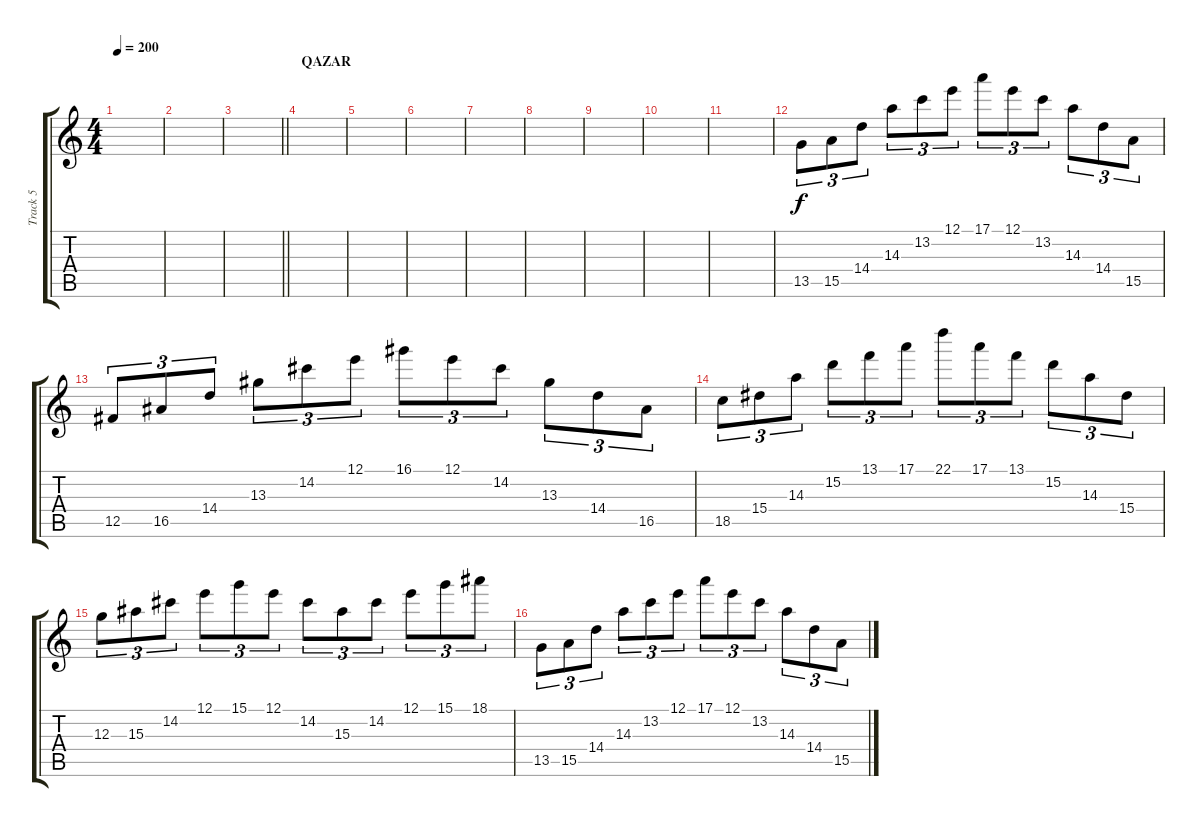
\track ("Track 5" "Track 5") {instrument electricguitarjazz}
\staff {score tabs}
\tuning (E4 B3 G3 C3 Gb2 C2) {hide}
\ts (4 4)
\tempo 200
\clef g2
\ks c
|
|
\barLineRight lightlight
|
\section ("" "QAZAR")
|
|
|
|
|
|
|
|
13.5.8{tu (3 2)} 15.5.8{tu (3 2)} 14.4.8{tu (3 2)} 14.3.8{tu (3 2)} 13.2.8{tu (3 2)} 12.1.8{tu (3 2)} 17.1.8{tu (3 2)} 12.1.8{tu (3 2)} 13.2.8{tu (3 2)} 14.3.8{tu (3 2)} 14.4.8{tu (3 2)} 15.5.8{tu (3 2)} |
12.5.8{tu (3 2)} 16.5.8{tu (3 2)} 14.4.8{tu (3 2)} 13.3.8{tu (3 2)} 14.2.8{tu (3 2)} 12.1.8{tu (3 2)} 16.1.8{tu (3 2)} 12.1.8{tu (3 2)} 14.2.8{tu (3 2)} 13.3.8{tu (3 2)} 14.4.8{tu (3 2)} 16.5.8{tu (3 2)} |
18.5.8{tu (3 2)} 15.4.8{tu (3 2)} 14.3.8{tu (3 2)} 15.2.8{tu (3 2)} 13.1.8{tu (3 2)} 17.1.8{tu (3 2)} 22.1.8{tu (3 2)} 17.1.8{tu (3 2)} 13.1.8{tu (3 2)} 15.2.8{tu (3 2)} 14.3.8{tu (3 2)} 15.4.8{tu (3 2)} |
12.3.8{tu (3 2)} 15.3.8{tu (3 2)} 14.2.8{tu (3 2)} 12.1.8{tu (3 2)} 15.1.8{tu (3 2)} 12.1.8{tu (3 2)} 14.2.8{tu (3 2)} 15.3.8{tu (3 2)} 14.2.8{tu (3 2)} 12.1.8{tu (3 2)} 15.1.8{tu (3 2)} 18.1.8{tu (3 2)} |
13.5.8{tu (3 2)} 15.5.8{tu (3 2)} 14.4.8{tu (3 2)} 14.3.8{tu (3 2)} 13.2.8{tu (3 2)} 12.1.8{tu (3 2)} 17.1.8{tu (3 2)} 12.1.8{tu (3 2)} 13.2.8{tu (3 2)} 14.3.8{tu (3 2)} 14.4.8{tu (3 2)} 15.5.8{tu (3 2)}
